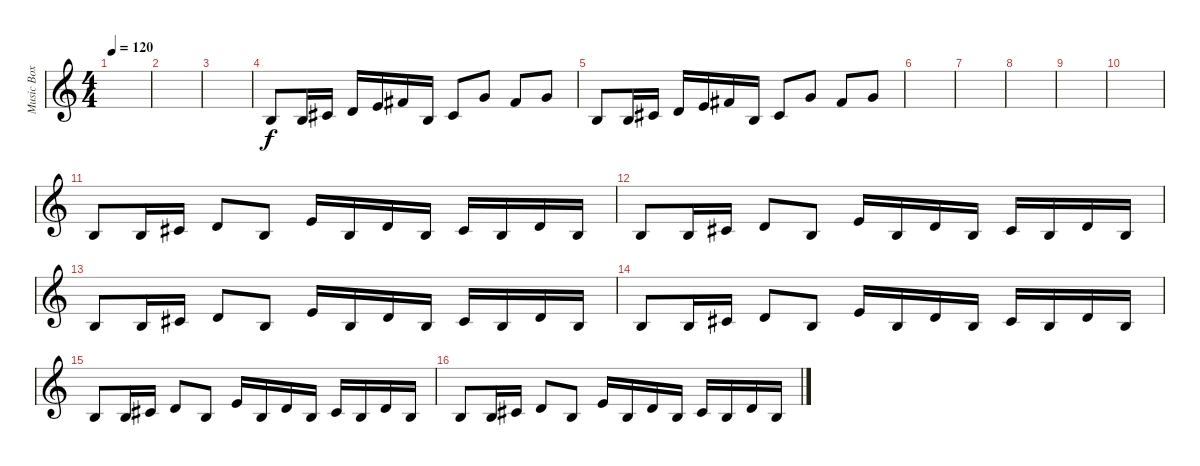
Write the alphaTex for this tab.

\track ("Music Box" "Music Box") {instrument musicbox}
\staff {score}
\tuning (E4 B3 G3 D3 A2 E2) {hide}
\ts (4 4)
\tempo 120
\clef g2
\ks c
|
|
|
4.3.8 4.3.16 6.3.16 7.3.16 9.3.16 7.2.16 4.3.16 6.3.8 8.2.8 7.2.8 8.2.8 |
4.3.8 4.3.16 6.3.16 7.3.16 9.3.16 7.2.16 4.3.16 6.3.8 8.2.8 7.2.8 8.2.8 |
|
|
|
|
|
0.2.8{dy f} 0.2.16 2.2.16 3.2.8 0.2.8 0.1.16 0.2.16 3.2.16 0.2.16 2.2.16 0.2.16 3.2.16 0.2.16 |
0.2.8 0.2.16 2.2.16 3.2.8 0.2.8 0.1.16 0.2.16 3.2.16 0.2.16 2.2.16 0.2.16 3.2.16 0.2.16 |
0.2.8 0.2.16 2.2.16 3.2.8 0.2.8 0.1.16 0.2.16 3.2.16 0.2.16 2.2.16 0.2.16 3.2.16 0.2.16 |
0.2.8 0.2.16 2.2.16 3.2.8 0.2.8 0.1.16 0.2.16 3.2.16 0.2.16 2.2.16 0.2.16 3.2.16 0.2.16 |
0.2.8 0.2.16 2.2.16 3.2.8 0.2.8 0.1.16 0.2.16 3.2.16 0.2.16 2.2.16 0.2.16 3.2.16 0.2.16 |
0.2.8 0.2.16 2.2.16 3.2.8 0.2.8 0.1.16 0.2.16 3.2.16 0.2.16 2.2.16 0.2.16 3.2.16 0.2.16
